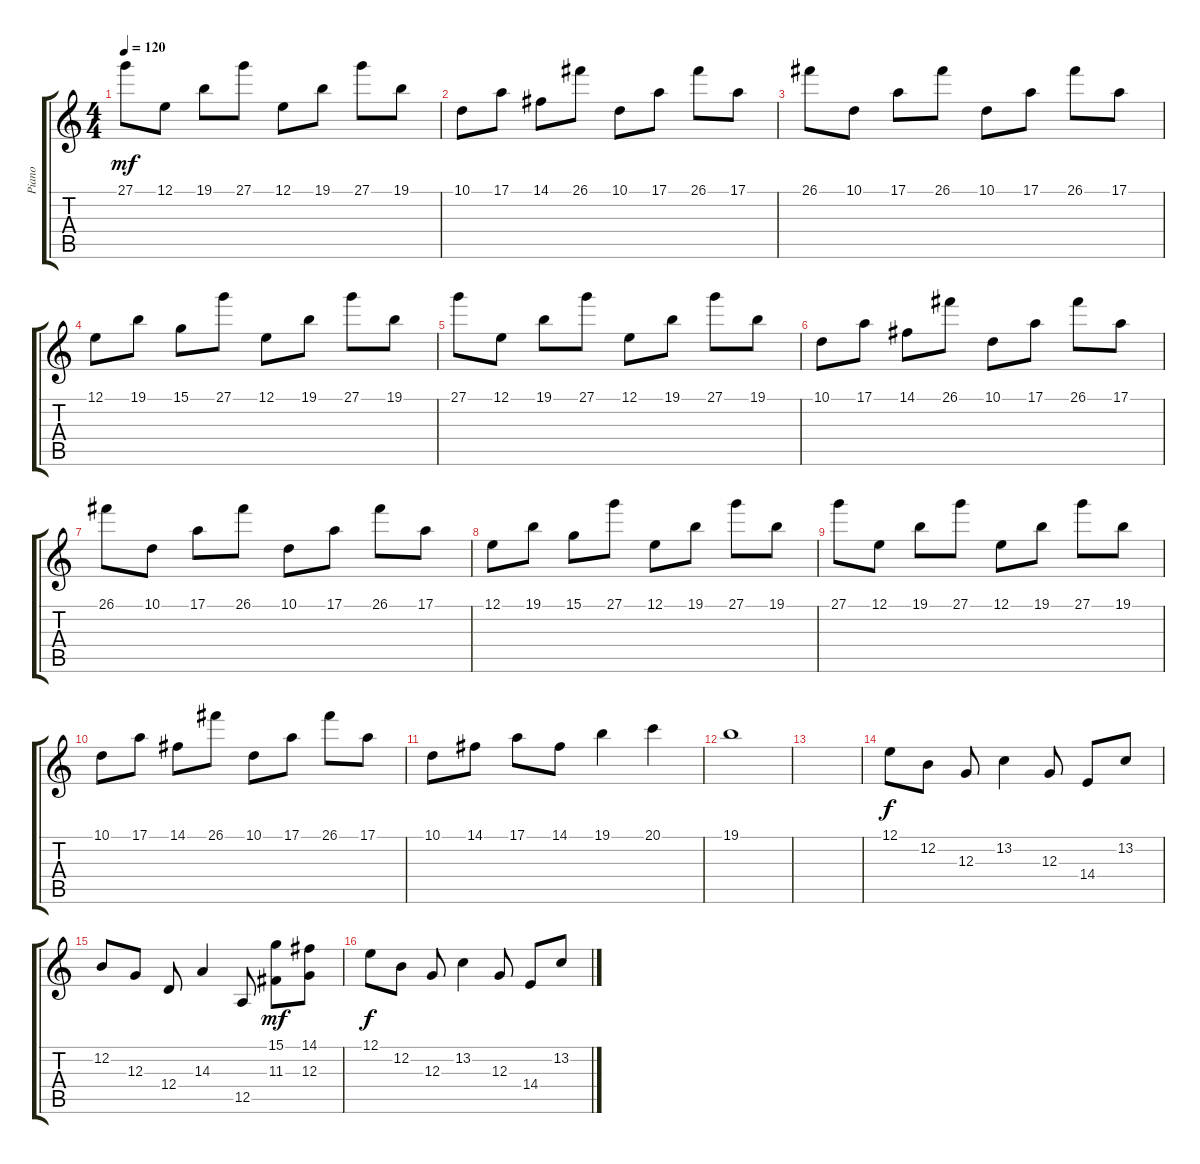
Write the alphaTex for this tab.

\track ("Piano" "Piano") {instrument acousticgrandpiano}
\staff {score tabs}
\tuning (E4 B3 G3 D3 A2 E2) {hide}
\ts (4 4)
\tempo 120
\clef g2
\ks c
27.1.8{dy mf} 12.1.8 19.1.8 27.1.8 12.1.8 19.1.8 27.1.8 19.1.8 |
10.1.8 17.1.8 14.1.8 26.1.8 10.1.8 17.1.8 26.1.8 17.1.8 |
26.1.8 10.1.8 17.1.8 26.1.8 10.1.8 17.1.8 26.1.8 17.1.8 |
12.1.8 19.1.8 15.1.8 27.1.8 12.1.8 19.1.8 27.1.8 19.1.8 |
27.1.8 12.1.8 19.1.8 27.1.8 12.1.8 19.1.8 27.1.8 19.1.8 |
10.1.8 17.1.8 14.1.8 26.1.8 10.1.8 17.1.8 26.1.8 17.1.8 |
26.1.8 10.1.8 17.1.8 26.1.8 10.1.8 17.1.8 26.1.8 17.1.8 |
12.1.8 19.1.8 15.1.8 27.1.8 12.1.8 19.1.8 27.1.8 19.1.8 |
27.1.8 12.1.8 19.1.8 27.1.8 12.1.8 19.1.8 27.1.8 19.1.8 |
10.1.8 17.1.8 14.1.8 26.1.8 10.1.8 17.1.8 26.1.8 17.1.8 |
10.1.8 14.1.8 17.1.8 14.1.8 19.1.4 20.1.4 |
19.1.1 |
|
12.1.8{dy f} 12.2.8 12.3.8 13.2.4 12.3.8 14.4.8 13.2.8 |
12.2.8 12.3.8 12.4.8 14.3.4 12.5.8 (15.1 11.3).8{dy mf} (14.1 12.3).8 |
12.1.8{dy f} 12.2.8 12.3.8 13.2.4 12.3.8 14.4.8 13.2.8
